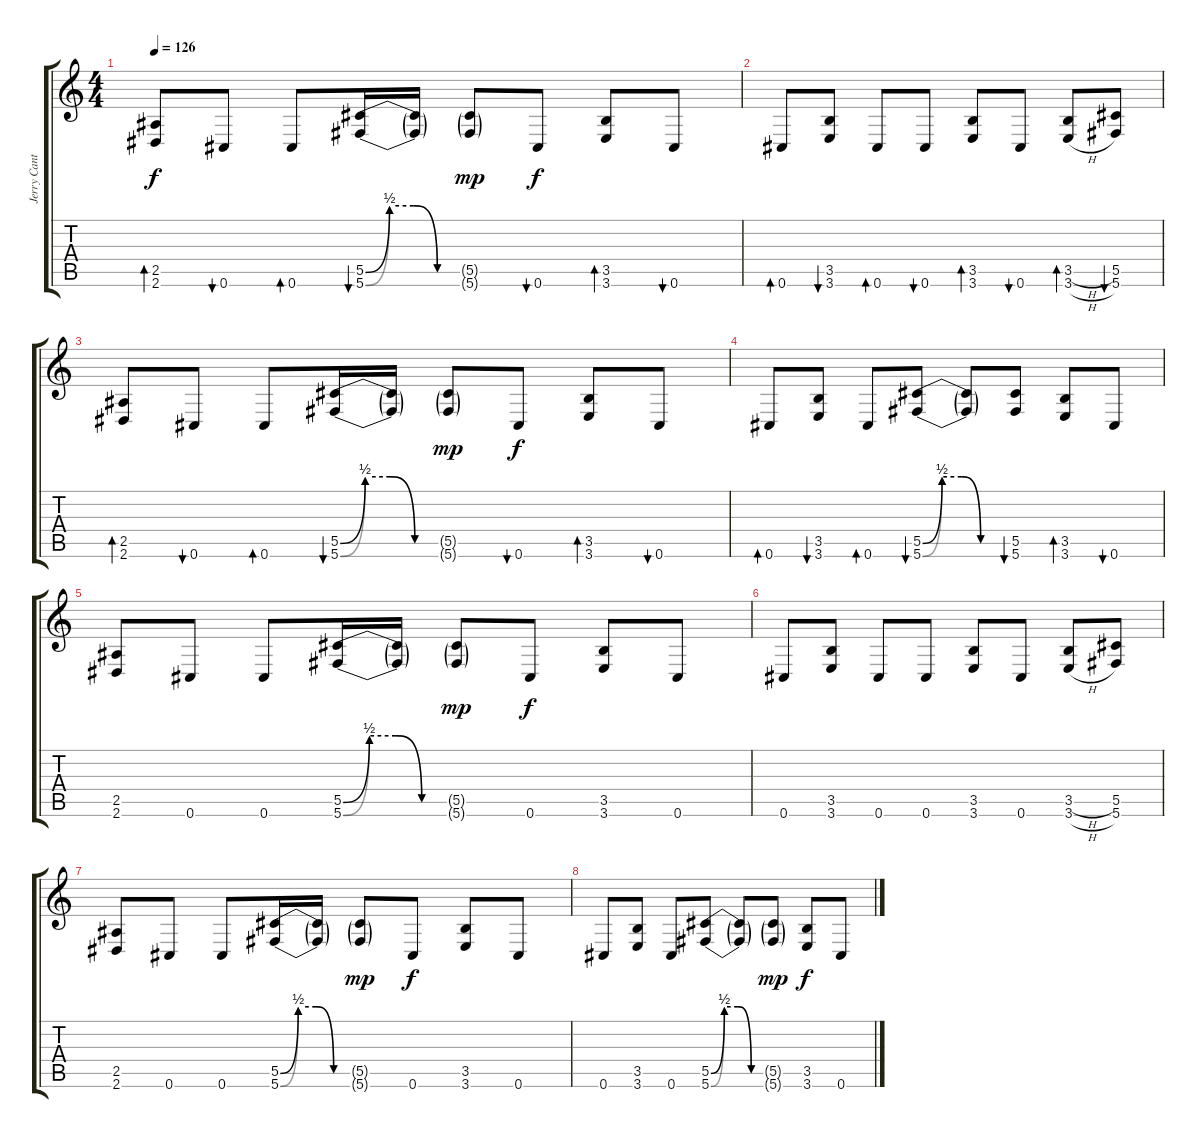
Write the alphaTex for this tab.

\track ("Jerry Cantrell - Guitar 1" "Jerry Cant") {instrument overdrivenguitar}
\staff {score tabs}
\tuning (Eb4 Bb3 Gb3 Db3 Ab2 Db2) {hide}
\ts (4 4)
\tempo 126
\clef g2
\ks c
(2.5 2.6).8{bd 60 dy f instrument overdrivenguitar} 0.6.8{bu 60} 0.6.8{bd 60} (5.5{be (custom 0 0 15 2 30 2 45 0 60 0)} 5.6{be (custom 0 0 15 2 30 2 45 0 60 0)}).16{bu 60} (5.5{t} 5.6{t}).16 (5.5{g} 5.6{g}).8{dy mp} 0.6.8{bu 60 dy f} (3.5 3.6).8{bd 60} 0.6.8{bu 60} |
0.6.8{bd 60} (3.5 3.6).8{bu 60} 0.6.8{bd 60} 0.6.8{bu 60} (3.5 3.6).8{bd 60} 0.6.8{bu 60} (3.5{h} 3.6{h}).8{bd 60} (5.5 5.6).8{bu 60} |
(2.5 2.6).8{bd 60} 0.6.8{bu 60} 0.6.8{bd 60} (5.5{be (custom 0 0 15 2 30 2 45 0 60 0)} 5.6{be (custom 0 0 15 2 30 2 45 0 60 0)}).16{bu 60} (5.5{t} 5.6{t}).16 (5.5{g} 5.6{g}).8{dy mp} 0.6.8{bu 60 dy f} (3.5 3.6).8{bd 60} 0.6.8{bu 60} |
0.6.8{bd 60} (3.5 3.6).8{bu 60} 0.6.8{bd 60} (5.5{be (custom 0 0 15 2 30 2 45 0 60 0)} 5.6{be (custom 0 0 15 2 30 2 45 0 60 0)}).8{bu 60} (5.5{t} 5.6{t}).8 (5.5 5.6).8{bu 60} (3.5 3.6).8{bd 60} 0.6.8{bu 60} |
(2.5 2.6).8 0.6.8 0.6.8 (5.5{be (custom 0 0 15 2 30 2 45 0 60 0)} 5.6{be (custom 0 0 15 2 30 2 45 0 60 0)}).16 (5.5{t} 5.6{t}).16 (5.5{g} 5.6{g}).8{dy mp} 0.6.8{dy f} (3.5 3.6).8 0.6.8 |
0.6.8 (3.5 3.6).8 0.6.8 0.6.8 (3.5 3.6).8 0.6.8 (3.5{h} 3.6{h}).8 (5.5 5.6).8 |
(2.5 2.6).8 0.6.8 0.6.8 (5.5{be (custom 0 0 15 2 30 2 45 0 60 0)} 5.6{be (custom 0 0 15 2 30 2 45 0 60 0)}).16 (5.5{t} 5.6{t}).16 (5.5{g} 5.6{g}).8{dy mp} 0.6.8{dy f} (3.5 3.6).8 0.6.8 |
0.6.8 (3.5 3.6).8 0.6.8 (5.5{be (custom 0 0 15 2 30 2 45 0 60 0)} 5.6{be (custom 0 0 15 2 30 2 45 0 60 0)}).8 (5.5{t} 5.6{t}).8 (5.5{g} 5.6{g}).8{dy mp} (3.5 3.6).8{dy f} 0.6.8
